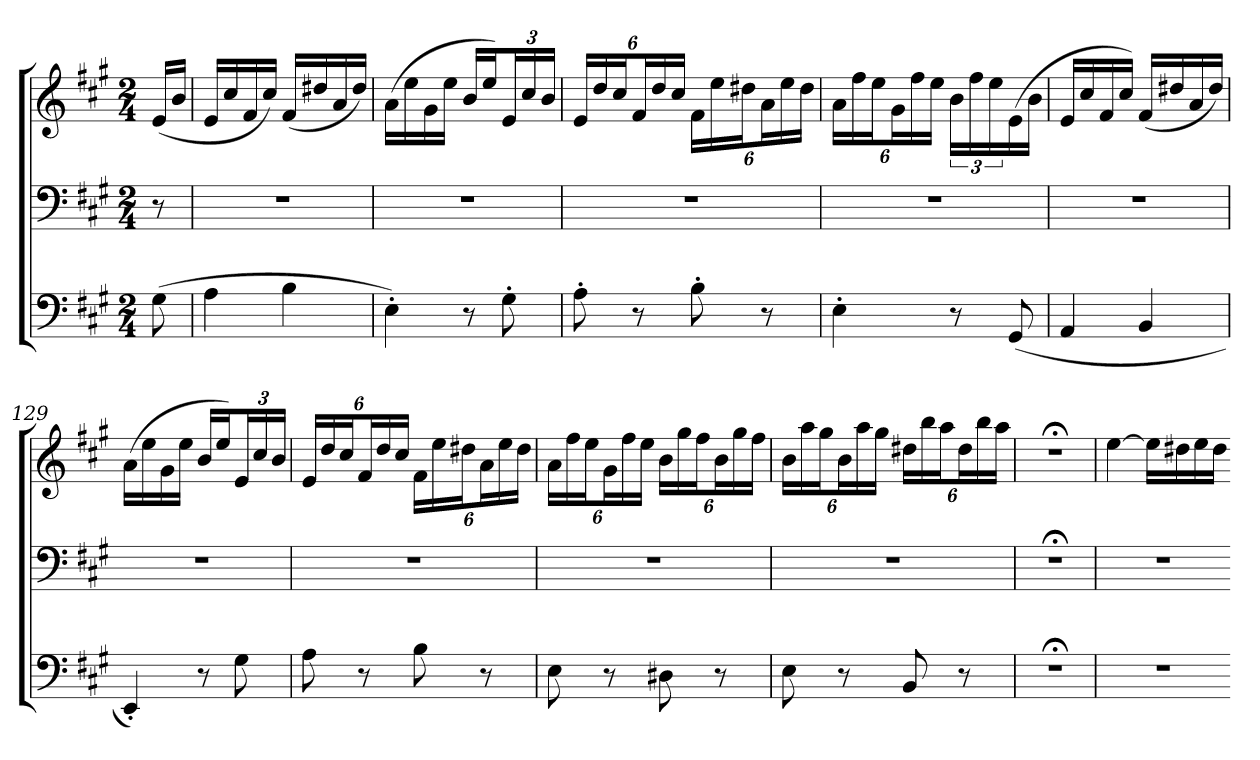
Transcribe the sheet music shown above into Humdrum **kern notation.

**kern	**kern	**kern
*part3	*part2	*part1
*staff3	*staff2	*staff1
*clefF4	*clefF4	*clefG2
*k[f#c#g#]	*k[f#c#g#]	*k[f#c#g#]
*A:	*A:	*A:
*M2/4	*M2/4	*M2/4
=	=	=
(8G#	8r	(16eLL
.	.	16bJJ
=124	=124	=124
4A	2r	16eLL
.	.	16cc#
.	.	16f#
.	.	16cc#JJ)
4B	.	(16f#LL
.	.	16dd#X
.	.	16a
.	.	16dd#JJ)
=125	=125	=125
4E')	2r	(16aLL
.	.	16ee
.	.	16g#
.	.	16eeJJ
8r	.	16bLL
.	.	16eeJ)
8G#'	.	24eL
.	.	24cc#
.	.	24bJJ
=126	=126	=126
8A'	2r	24eLL
.	.	24dd
.	.	24cc#J
8r	.	24f#L
.	.	24dd
.	.	24cc#JJ
8B'	.	24f#LL
.	.	24ee
.	.	24dd#XJ
8r	.	24aL
.	.	24ee
.	.	24dd#JJ
=127	=127	=127
4E'	2r	24aLL
.	.	24ff#
.	.	24eeJ
.	.	24g#L
.	.	24ff#
.	.	24eeJJ
8r	.	24bLL
.	.	24ff#
.	.	24ee
(8GG#	.	(16e
.	.	16bJJ
=128	=128	=128
4AA	2r	16eLL
.	.	16cc#
.	.	16f#
.	.	16cc#JJ)
4BB	.	(16f#LL
.	.	16dd#X
.	.	16a
.	.	16dd#JJ)
=129	=129	=129
4EE')	2r	(16aLL
.	.	16ee
.	.	16g#
.	.	16eeJJ
8r	.	16bLL
.	.	16eeJ)
8G#	.	24eL
.	.	24cc#
.	.	24bJJ
=130	=130	=130
8A	2r	24eLL
.	.	24dd
.	.	24cc#J
8r	.	24f#L
.	.	24dd
.	.	24cc#JJ
8B	.	24f#LL
.	.	24ee
.	.	24dd#XJ
8r	.	24aL
.	.	24ee
.	.	24dd#JJ
=131	=131	=131
8E	2r	24aLL
.	.	24ff#
.	.	24eeJ
8r	.	24g#L
.	.	24ff#
.	.	24eeJJ
8D#X	.	24bLL
.	.	24gg#
.	.	24ff#J
8r	.	24bL
.	.	24gg#
.	.	24ff#JJ
=132	=132	=132
8E	2r	24bLL
.	.	24aa
.	.	24gg#J
8r	.	24bL
.	.	24aa
.	.	24gg#JJ
8BB	.	24dd#XLL
.	.	24bb
.	.	24aaJ
8r	.	24dd#L
.	.	24bb
.	.	24aaJJ
=133	=133	=133
2r;<	2r;<	2r;<
=134	=134	=134
2r	2r	[4ee
.	.	16eeLL]
.	.	16dd#X
.	.	16ee
.	.	16dd#JJ
=-	=-	=-
*-	*-	*-
